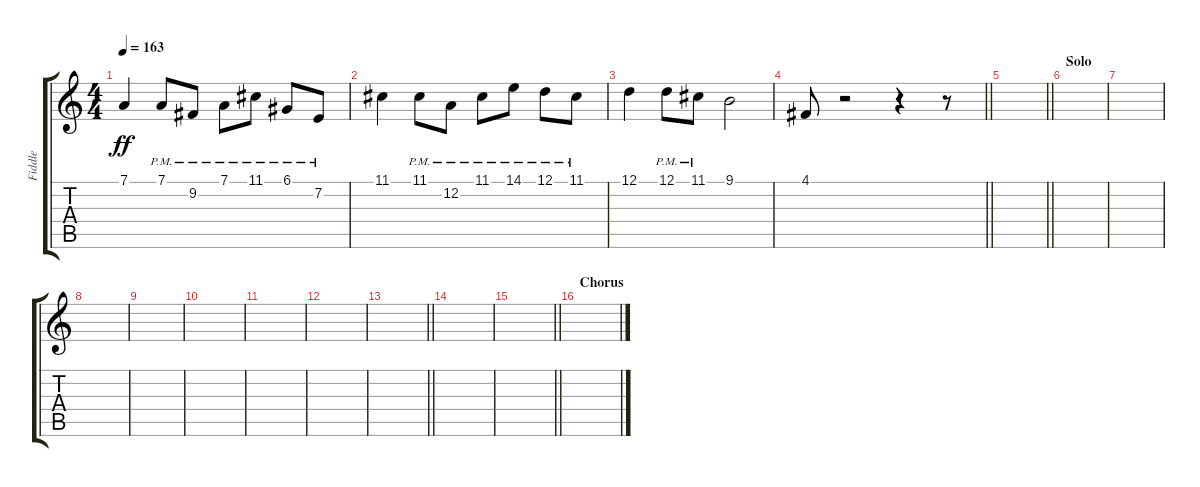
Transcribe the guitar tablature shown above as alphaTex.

\track ("Fiddle" "Fiddle") {instrument violin}
\staff {score tabs}
\tuning (D4 A3 F3 C3 G2 D2) {hide}
\ts (4 4)
\tempo 163
\clef g2
\ks c
7.1.4{dy ff} 7.1{pm}.8 9.2{pm}.8 7.1{pm}.8 11.1{pm}.8 6.1{pm}.8 7.2{pm}.8 |
11.1.4 11.1{pm}.8 12.2{pm}.8 11.1{pm}.8 14.1{pm}.8 12.1{pm}.8 11.1{pm}.8 |
12.1.4 12.1{pm}.8 11.1{pm}.8 9.1.2 |
\barLineRight lightlight
4.1.8 r.2 r.4 r.8 |
\barLineRight lightlight
|
\section ("" "Solo")
|
|
|
|
|
|
|
\barLineRight lightlight
|
|
\barLineRight lightlight
|
\section ("" "Chorus")
